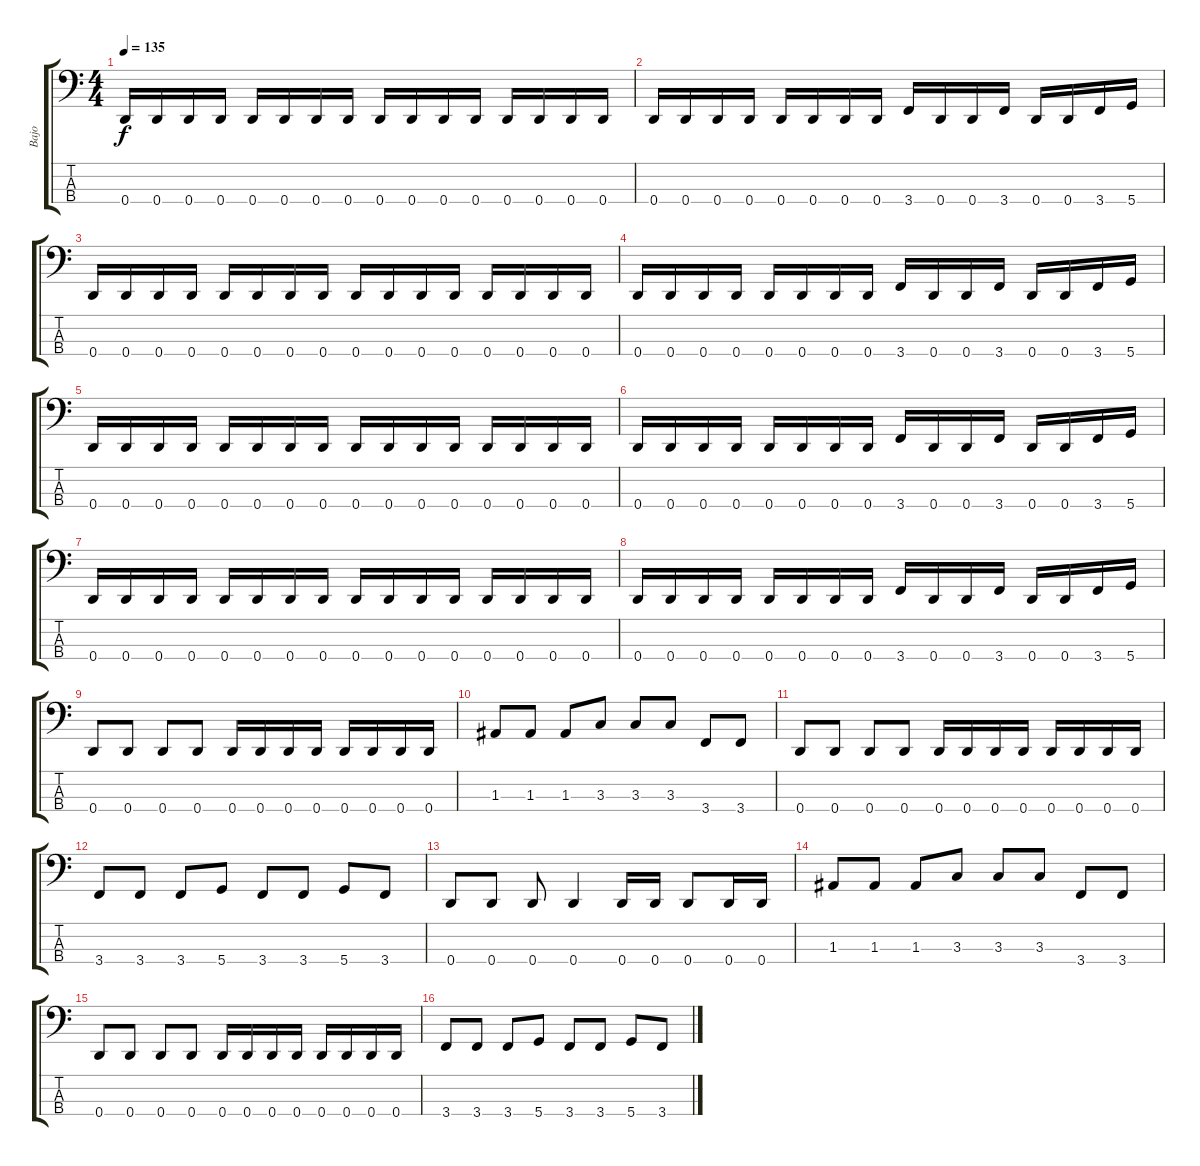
\track ("Bajo" "Bajo") {instrument electricbasspick}
\staff {score tabs}
\tuning (G2 D2 A1 D1) {hide}
\ts (4 4)
\tempo 135
\clef f4
\ks c
0.4.16{dy f} 0.4.16 0.4.16 0.4.16 0.4.16 0.4.16 0.4.16 0.4.16 0.4.16 0.4.16 0.4.16 0.4.16 0.4.16 0.4.16 0.4.16 0.4.16 |
0.4.16 0.4.16 0.4.16 0.4.16 0.4.16 0.4.16 0.4.16 0.4.16 3.4.16 0.4.16 0.4.16 3.4.16 0.4.16 0.4.16 3.4.16 5.4.16 |
0.4.16 0.4.16 0.4.16 0.4.16 0.4.16 0.4.16 0.4.16 0.4.16 0.4.16 0.4.16 0.4.16 0.4.16 0.4.16 0.4.16 0.4.16 0.4.16 |
0.4.16 0.4.16 0.4.16 0.4.16 0.4.16 0.4.16 0.4.16 0.4.16 3.4.16 0.4.16 0.4.16 3.4.16 0.4.16 0.4.16 3.4.16 5.4.16 |
0.4.16 0.4.16 0.4.16 0.4.16 0.4.16 0.4.16 0.4.16 0.4.16 0.4.16 0.4.16 0.4.16 0.4.16 0.4.16 0.4.16 0.4.16 0.4.16 |
0.4.16 0.4.16 0.4.16 0.4.16 0.4.16 0.4.16 0.4.16 0.4.16 3.4.16 0.4.16 0.4.16 3.4.16 0.4.16 0.4.16 3.4.16 5.4.16 |
0.4.16 0.4.16 0.4.16 0.4.16 0.4.16 0.4.16 0.4.16 0.4.16 0.4.16 0.4.16 0.4.16 0.4.16 0.4.16 0.4.16 0.4.16 0.4.16 |
0.4.16 0.4.16 0.4.16 0.4.16 0.4.16 0.4.16 0.4.16 0.4.16 3.4.16 0.4.16 0.4.16 3.4.16 0.4.16 0.4.16 3.4.16 5.4.16 |
0.4.8 0.4.8 0.4.8 0.4.8 0.4.16 0.4.16 0.4.16 0.4.16 0.4.16 0.4.16 0.4.16 0.4.16 |
1.3.8 1.3.8 1.3.8 3.3.8 3.3.8 3.3.8 3.4.8 3.4.8 |
0.4.8 0.4.8 0.4.8 0.4.8 0.4.16 0.4.16 0.4.16 0.4.16 0.4.16 0.4.16 0.4.16 0.4.16 |
3.4.8 3.4.8 3.4.8 5.4.8 3.4.8 3.4.8 5.4.8 3.4.8 |
0.4.8 0.4.8 0.4.8 0.4.4 0.4.16 0.4.16 0.4.8 0.4.16 0.4.16 |
1.3.8 1.3.8 1.3.8 3.3.8 3.3.8 3.3.8 3.4.8 3.4.8 |
0.4.8 0.4.8 0.4.8 0.4.8 0.4.16 0.4.16 0.4.16 0.4.16 0.4.16 0.4.16 0.4.16 0.4.16 |
3.4.8 3.4.8 3.4.8 5.4.8 3.4.8 3.4.8 5.4.8 3.4.8
